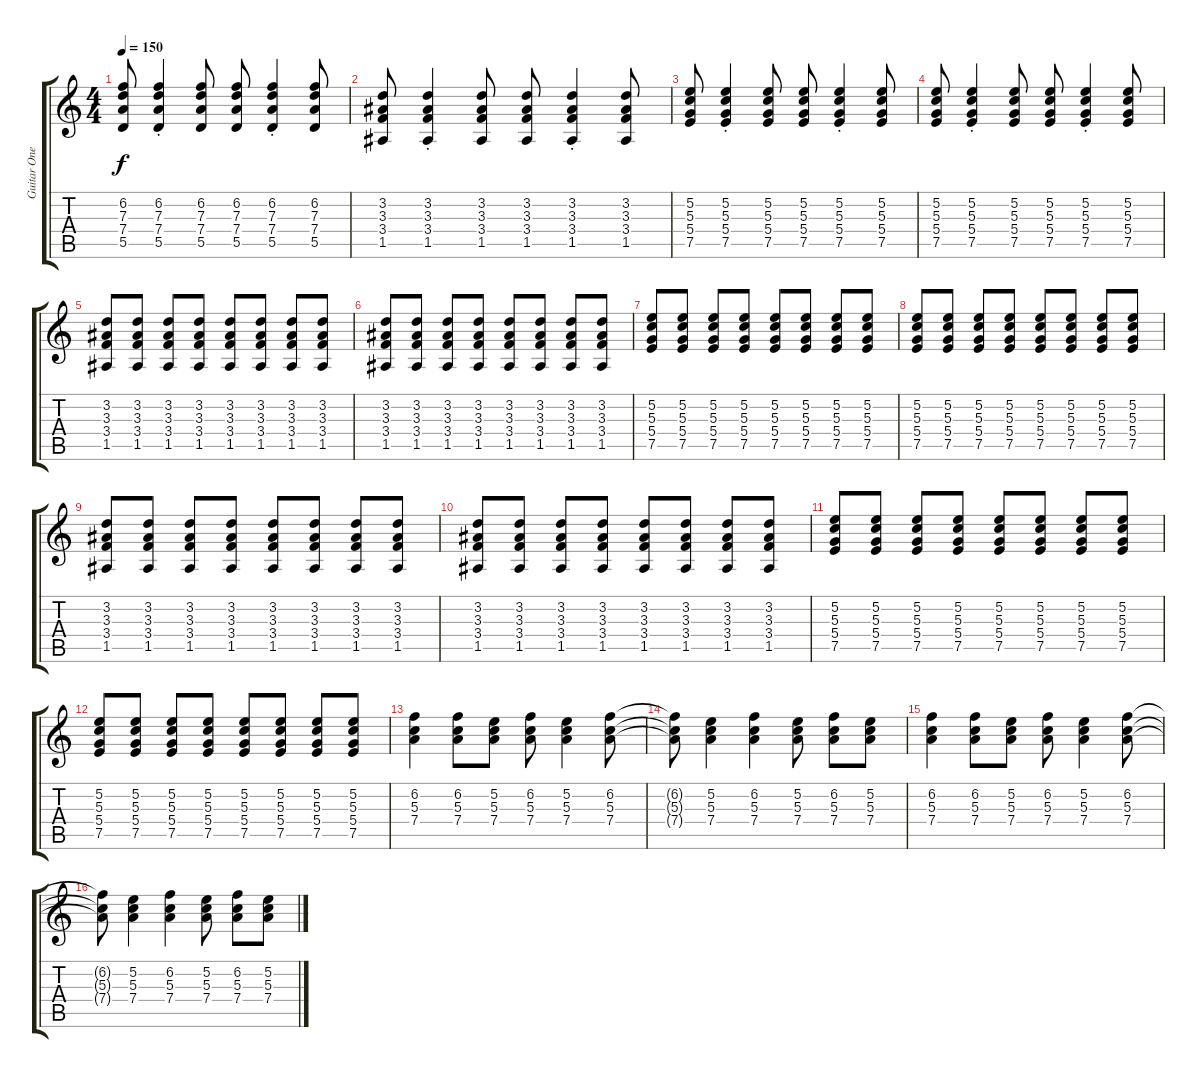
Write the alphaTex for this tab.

\track ("Guitar One" "Guitar One") {instrument overdrivenguitar bank 127}
\staff {score tabs}
\tuning (E4 B3 G3 D3 A2 E2) {hide}
\ts (4 4)
\tempo 150
\clef g2
\ks c
(6.2 7.3 7.4 5.5).8{dy f} (6.2{st} 7.3{st} 7.4{st} 5.5{st}).4 (6.2 7.3 7.4 5.5).8 (6.2 7.3 7.4 5.5).8 (6.2{st} 7.3{st} 7.4{st} 5.5{st}).4 (6.2 7.3 7.4 5.5).8 |
(3.2 3.3 3.4 1.5).8 (3.2{st} 3.3{st} 3.4{st} 1.5{st}).4 (3.2 3.3 3.4 1.5).8 (3.2 3.3 3.4 1.5).8 (3.2{st} 3.3{st} 3.4{st} 1.5{st}).4 (3.2 3.3 3.4 1.5).8 |
(5.2 5.3 5.4 7.5).8 (5.2{st} 5.3{st} 5.4{st} 7.5{st}).4 (5.2 5.3 5.4 7.5).8 (5.2 5.3 5.4 7.5).8 (5.2{st} 5.3{st} 5.4{st} 7.5{st}).4 (5.2 5.3 5.4 7.5).8 |
(5.2 5.3 5.4 7.5).8 (5.2{st} 5.3{st} 5.4{st} 7.5{st}).4 (5.2 5.3 5.4 7.5).8 (5.2 5.3 5.4 7.5).8 (5.2{st} 5.3{st} 5.4{st} 7.5{st}).4 (5.2 5.3 5.4 7.5).8 |
(3.2 3.3 3.4 1.5).8 (3.2 3.3 3.4 1.5).8 (3.2 3.3 3.4 1.5).8 (3.2 3.3 3.4 1.5).8 (3.2 3.3 3.4 1.5).8 (3.2 3.3 3.4 1.5).8 (3.2 3.3 3.4 1.5).8 (3.2 3.3 3.4 1.5).8 |
(3.2 3.3 3.4 1.5).8 (3.2 3.3 3.4 1.5).8 (3.2 3.3 3.4 1.5).8 (3.2 3.3 3.4 1.5).8 (3.2 3.3 3.4 1.5).8 (3.2 3.3 3.4 1.5).8 (3.2 3.3 3.4 1.5).8 (3.2 3.3 3.4 1.5).8 |
(5.2 5.3 5.4 7.5).8 (5.2 5.3 5.4 7.5).8 (5.2 5.3 5.4 7.5).8 (5.2 5.3 5.4 7.5).8 (5.2 5.3 5.4 7.5).8 (5.2 5.3 5.4 7.5).8 (5.2 5.3 5.4 7.5).8 (5.2 5.3 5.4 7.5).8 |
(5.2 5.3 5.4 7.5).8 (5.2 5.3 5.4 7.5).8 (5.2 5.3 5.4 7.5).8 (5.2 5.3 5.4 7.5).8 (5.2 5.3 5.4 7.5).8 (5.2 5.3 5.4 7.5).8 (5.2 5.3 5.4 7.5).8 (5.2 5.3 5.4 7.5).8 |
(3.2 3.3 3.4 1.5).8 (3.2 3.3 3.4 1.5).8 (3.2 3.3 3.4 1.5).8 (3.2 3.3 3.4 1.5).8 (3.2 3.3 3.4 1.5).8 (3.2 3.3 3.4 1.5).8 (3.2 3.3 3.4 1.5).8 (3.2 3.3 3.4 1.5).8 |
(3.2 3.3 3.4 1.5).8 (3.2 3.3 3.4 1.5).8 (3.2 3.3 3.4 1.5).8 (3.2 3.3 3.4 1.5).8 (3.2 3.3 3.4 1.5).8 (3.2 3.3 3.4 1.5).8 (3.2 3.3 3.4 1.5).8 (3.2 3.3 3.4 1.5).8 |
(5.2 5.3 5.4 7.5).8 (5.2 5.3 5.4 7.5).8 (5.2 5.3 5.4 7.5).8 (5.2 5.3 5.4 7.5).8 (5.2 5.3 5.4 7.5).8 (5.2 5.3 5.4 7.5).8 (5.2 5.3 5.4 7.5).8 (5.2 5.3 5.4 7.5).8 |
(5.2 5.3 5.4 7.5).8 (5.2 5.3 5.4 7.5).8 (5.2 5.3 5.4 7.5).8 (5.2 5.3 5.4 7.5).8 (5.2 5.3 5.4 7.5).8 (5.2 5.3 5.4 7.5).8 (5.2 5.3 5.4 7.5).8 (5.2 5.3 5.4 7.5).8 |
(6.2 5.3 7.4).4 (6.2 5.3 7.4).8 (5.2 5.3 7.4).8 (6.2 5.3 7.4).8 (5.2 5.3 7.4).4 (6.2 5.3 7.4).8 |
(6.2{t} 5.3{t} 7.4{t}).8 (5.2 5.3 7.4).4 (6.2 5.3 7.4).4 (5.2 5.3 7.4).8 (6.2 5.3 7.4).8 (5.2 5.3 7.4).8 |
(6.2 5.3 7.4).4 (6.2 5.3 7.4).8 (5.2 5.3 7.4).8 (6.2 5.3 7.4).8 (5.2 5.3 7.4).4 (6.2 5.3 7.4).8 |
(6.2{t} 5.3{t} 7.4{t}).8 (5.2 5.3 7.4).4 (6.2 5.3 7.4).4 (5.2 5.3 7.4).8 (6.2 5.3 7.4).8 (5.2 5.3 7.4).8
